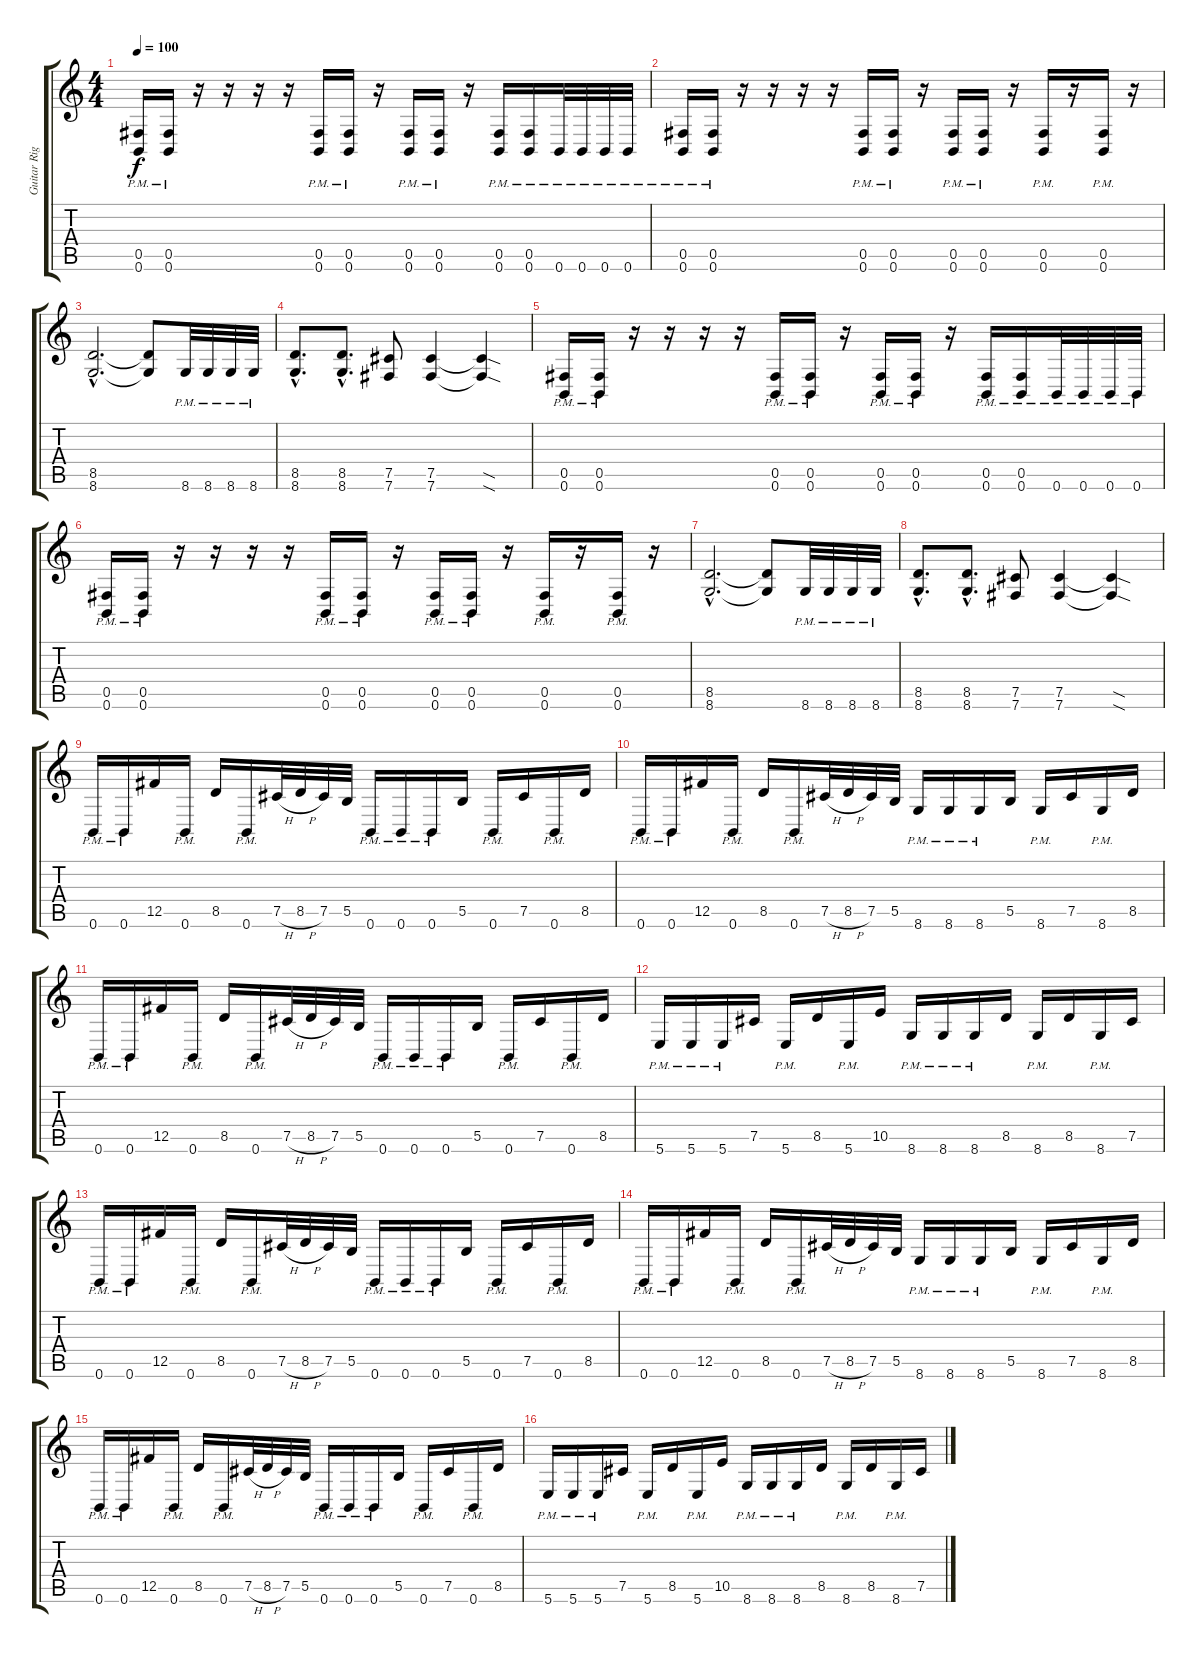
\track ("Guitar Right" "Guitar Rig") {instrument distortionguitar}
\staff {score tabs}
\tuning (Db4 Ab3 E3 B2 Gb2 B1) {hide}
\ts (4 4)
\tempo 100
\clef g2
\ks c
(0.5{pm} 0.6{pm}).16{dy f} (0.5{pm} 0.6{pm}).16 r.16 r.16 r.16 r.16 (0.5{pm} 0.6{pm}).16 (0.5{pm} 0.6{pm}).16 r.16 (0.5{pm} 0.6{pm}).16 (0.5{pm} 0.6{pm}).16 r.16 (0.5{pm} 0.6{pm}).16 (0.5{pm} 0.6{pm}).16 0.6{pm}.32 0.6{pm}.32 0.6{pm}.32 0.6{pm}.32 |
(0.5{pm} 0.6{pm}).16 (0.5{pm} 0.6{pm}).16 r.16 r.16 r.16 r.16 (0.5{pm} 0.6{pm}).16 (0.5{pm} 0.6{pm}).16 r.16 (0.5{pm} 0.6{pm}).16 (0.5{pm} 0.6{pm}).16 r.16 (0.5{pm} 0.6{pm}).16 r.16 (0.5{pm} 0.6{pm}).16 r.16 |
(8.5{hac} 8.6{hac}).2{d} (8.5{t} 8.6{t}).8 8.6{pm}.32 8.6{pm}.32 8.6{pm}.32 8.6{pm}.32 |
(8.5{hac} 8.6{hac}).8{d} (8.5{hac} 8.6{hac}).8{d} (7.5 7.6).8 (7.5 7.6).4 (7.5{sod t} 7.6{sod t}).4 |
(0.5{pm} 0.6{pm}).16 (0.5{pm} 0.6{pm}).16 r.16 r.16 r.16 r.16 (0.5{pm} 0.6{pm}).16 (0.5{pm} 0.6{pm}).16 r.16 (0.5{pm} 0.6{pm}).16 (0.5{pm} 0.6{pm}).16 r.16 (0.5{pm} 0.6{pm}).16 (0.5{pm} 0.6{pm}).16 0.6{pm}.32 0.6{pm}.32 0.6{pm}.32 0.6{pm}.32 |
(0.5{pm} 0.6{pm}).16 (0.5{pm} 0.6{pm}).16 r.16 r.16 r.16 r.16 (0.5{pm} 0.6{pm}).16 (0.5{pm} 0.6{pm}).16 r.16 (0.5{pm} 0.6{pm}).16 (0.5{pm} 0.6{pm}).16 r.16 (0.5{pm} 0.6{pm}).16 r.16 (0.5{pm} 0.6{pm}).16 r.16 |
(8.5{hac} 8.6{hac}).2{d} (8.5{t} 8.6{t}).8 8.6{pm}.32 8.6{pm}.32 8.6{pm}.32 8.6{pm}.32 |
(8.5{hac} 8.6{hac}).8{d} (8.5{hac} 8.6{hac}).8{d} (7.5 7.6).8 (7.5 7.6).4 (7.5{sod t} 7.6{sod t}).4 |
0.6{pm}.16 0.6{pm}.16 12.5.16 0.6{pm}.16 8.5.16 0.6{pm}.16 7.5{h}.32 8.5{h}.32 7.5.32 5.5.32 0.6{pm}.16 0.6{pm}.16 0.6{pm}.16 5.5.16 0.6{pm}.16 7.5.16 0.6{pm}.16 8.5.16 |
0.6{pm}.16 0.6{pm}.16 12.5.16 0.6{pm}.16 8.5.16 0.6{pm}.16 7.5{h}.32 8.5{h}.32 7.5.32 5.5.32 8.6{pm}.16 8.6{pm}.16 8.6{pm}.16 5.5.16 8.6{pm}.16 7.5.16 8.6{pm}.16 8.5.16 |
0.6{pm}.16 0.6{pm}.16 12.5.16 0.6{pm}.16 8.5.16 0.6{pm}.16 7.5{h}.32 8.5{h}.32 7.5.32 5.5.32 0.6{pm}.16 0.6{pm}.16 0.6{pm}.16 5.5.16 0.6{pm}.16 7.5.16 0.6{pm}.16 8.5.16 |
5.6{pm}.16 5.6{pm}.16 5.6{pm}.16 7.5.16 5.6{pm}.16 8.5.16 5.6{pm}.16 10.5.16 8.6{pm}.16 8.6{pm}.16 8.6{pm}.16 8.5.16 8.6{pm}.16 8.5.16 8.6{pm}.16 7.5.16 |
0.6{pm}.16 0.6{pm}.16 12.5.16 0.6{pm}.16 8.5.16 0.6{pm}.16 7.5{h}.32 8.5{h}.32 7.5.32 5.5.32 0.6{pm}.16 0.6{pm}.16 0.6{pm}.16 5.5.16 0.6{pm}.16 7.5.16 0.6{pm}.16 8.5.16 |
0.6{pm}.16 0.6{pm}.16 12.5.16 0.6{pm}.16 8.5.16 0.6{pm}.16 7.5{h}.32 8.5{h}.32 7.5.32 5.5.32 8.6{pm}.16 8.6{pm}.16 8.6{pm}.16 5.5.16 8.6{pm}.16 7.5.16 8.6{pm}.16 8.5.16 |
0.6{pm}.16 0.6{pm}.16 12.5.16 0.6{pm}.16 8.5.16 0.6{pm}.16 7.5{h}.32 8.5{h}.32 7.5.32 5.5.32 0.6{pm}.16 0.6{pm}.16 0.6{pm}.16 5.5.16 0.6{pm}.16 7.5.16 0.6{pm}.16 8.5.16 |
5.6{pm}.16 5.6{pm}.16 5.6{pm}.16 7.5.16 5.6{pm}.16 8.5.16 5.6{pm}.16 10.5.16 8.6{pm}.16 8.6{pm}.16 8.6{pm}.16 8.5.16 8.6{pm}.16 8.5.16 8.6{pm}.16 7.5.16
